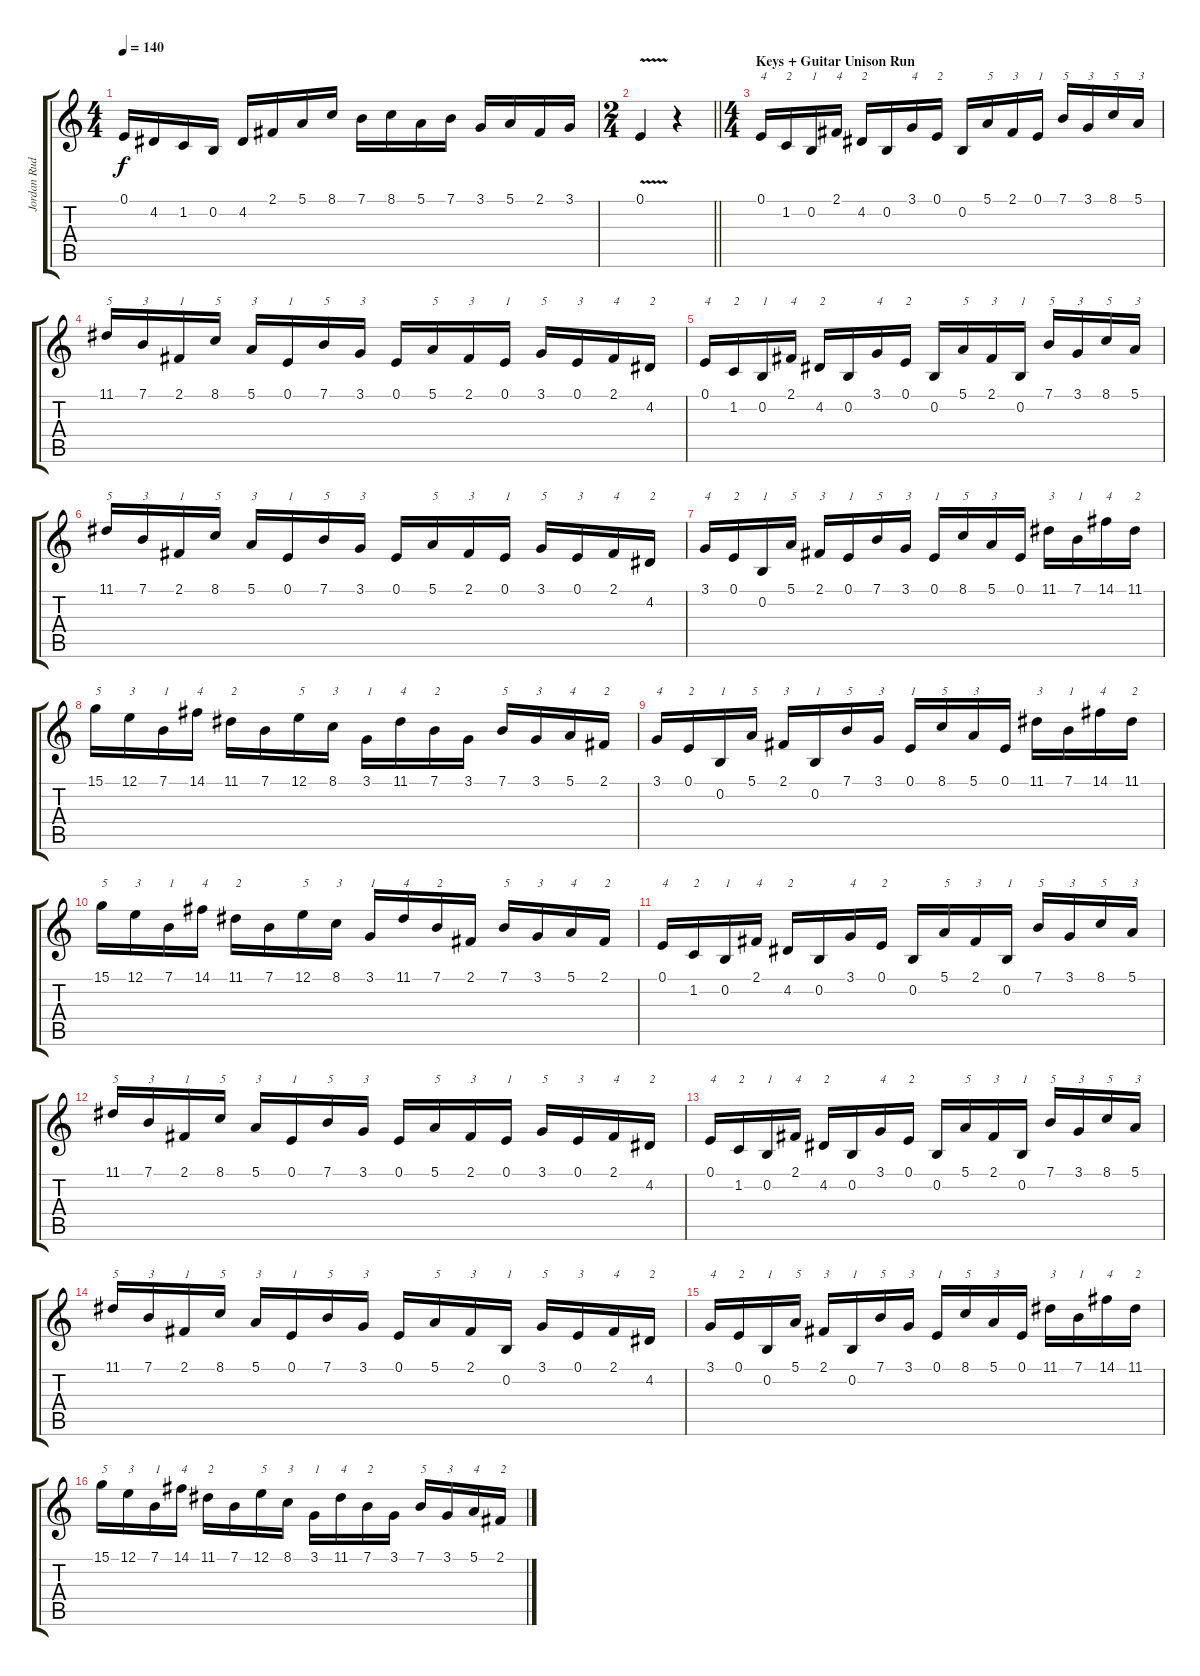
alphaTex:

\track ("Jordan Rudess - Overdub 1" "Jordan Rud") {instrument synthstrings1}
\staff {score tabs}
\tuning (E4 B3 G3 D3 A2 E2) {hide}
\ts (4 4)
\tempo 140
\clef g2
\ks c
0.1.16{dy f} 4.2.16 1.2.16 0.2.16 4.2.16 2.1.16 5.1.16 8.1.16 7.1.16 8.1.16 5.1.16 7.1.16 3.1.16 5.1.16 2.1.16 3.1.16 |
\ts (2 4)
\barLineRight lightlight
0.1{v}.4 r.4 |
\ts (4 4)
\section ("" "Keys + Guitar Unison Run")
0.1.16{txt "4"} 1.2.16{txt "2"} 0.2.16{txt "1"} 2.1.16{txt "4"} 4.2.16{txt "2"} 0.2.16 3.1.16{txt "4"} 0.1.16{txt "2"} 0.2.16 5.1.16{txt "5"} 2.1.16{txt "3"} 0.1.16{txt "1"} 7.1.16{txt "5"} 3.1.16{txt "3"} 8.1.16{txt "5"} 5.1.16{txt "3"} |
11.1.16{txt "5"} 7.1.16{txt "3"} 2.1.16{txt "1"} 8.1.16{txt "5"} 5.1.16{txt "3"} 0.1.16{txt "1"} 7.1.16{txt "5"} 3.1.16{txt "3"} 0.1.16 5.1.16{txt "5"} 2.1.16{txt "3"} 0.1.16{txt "1"} 3.1.16{txt "5"} 0.1.16{txt "3"} 2.1.16{txt "4"} 4.2.16{txt "2"} |
0.1.16{txt "4"} 1.2.16{txt "2"} 0.2.16{txt "1"} 2.1.16{txt "4"} 4.2.16{txt "2"} 0.2.16 3.1.16{txt "4"} 0.1.16{txt "2"} 0.2.16 5.1.16{txt "5"} 2.1.16{txt "3"} 0.2.16{txt "1"} 7.1.16{txt "5"} 3.1.16{txt "3"} 8.1.16{txt "5"} 5.1.16{txt "3"} |
11.1.16{txt "5"} 7.1.16{txt "3"} 2.1.16{txt "1"} 8.1.16{txt "5"} 5.1.16{txt "3"} 0.1.16{txt "1"} 7.1.16{txt "5"} 3.1.16{txt "3"} 0.1.16 5.1.16{txt "5"} 2.1.16{txt "3"} 0.1.16{txt "1"} 3.1.16{txt "5"} 0.1.16{txt "3"} 2.1.16{txt "4"} 4.2.16{txt "2"} |
3.1.16{txt "4"} 0.1.16{txt "2"} 0.2.16{txt "1"} 5.1.16{txt "5"} 2.1.16{txt "3"} 0.1.16{txt "1"} 7.1.16{txt "5"} 3.1.16{txt "3"} 0.1.16{txt "1"} 8.1.16{txt "5"} 5.1.16{txt "3"} 0.1.16 11.1.16{txt "3"} 7.1.16{txt "1"} 14.1.16{txt "4"} 11.1.16{txt "2"} |
15.1.16{txt "5"} 12.1.16{txt "3"} 7.1.16{txt "1"} 14.1.16{txt "4"} 11.1.16{txt "2"} 7.1.16 12.1.16{txt "5"} 8.1.16{txt "3"} 3.1.16{txt "1"} 11.1.16{txt "4"} 7.1.16{txt "2"} 3.1.16 7.1.16{txt "5"} 3.1.16{txt "3"} 5.1.16{txt "4"} 2.1.16{txt "2"} |
3.1.16{txt "4"} 0.1.16{txt "2"} 0.2.16{txt "1"} 5.1.16{txt "5"} 2.1.16{txt "3"} 0.2.16{txt "1"} 7.1.16{txt "5"} 3.1.16{txt "3"} 0.1.16{txt "1"} 8.1.16{txt "5"} 5.1.16{txt "3"} 0.1.16 11.1.16{txt "3"} 7.1.16{txt "1"} 14.1.16{txt "4"} 11.1.16{txt "2"} |
15.1.16{txt "5"} 12.1.16{txt "3"} 7.1.16{txt "1"} 14.1.16{txt "4"} 11.1.16{txt "2"} 7.1.16 12.1.16{txt "5"} 8.1.16{txt "3"} 3.1.16{txt "1"} 11.1.16{txt "4"} 7.1.16{txt "2"} 2.1.16 7.1.16{txt "5"} 3.1.16{txt "3"} 5.1.16{txt "4"} 2.1.16{txt "2"} |
0.1.16{txt "4"} 1.2.16{txt "2"} 0.2.16{txt "1"} 2.1.16{txt "4"} 4.2.16{txt "2"} 0.2.16 3.1.16{txt "4"} 0.1.16{txt "2"} 0.2.16 5.1.16{txt "5"} 2.1.16{txt "3"} 0.2.16{txt "1"} 7.1.16{txt "5"} 3.1.16{txt "3"} 8.1.16{txt "5"} 5.1.16{txt "3"} |
11.1.16{txt "5"} 7.1.16{txt "3"} 2.1.16{txt "1"} 8.1.16{txt "5"} 5.1.16{txt "3"} 0.1.16{txt "1"} 7.1.16{txt "5"} 3.1.16{txt "3"} 0.1.16 5.1.16{txt "5"} 2.1.16{txt "3"} 0.1.16{txt "1"} 3.1.16{txt "5"} 0.1.16{txt "3"} 2.1.16{txt "4"} 4.2.16{txt "2"} |
0.1.16{txt "4"} 1.2.16{txt "2"} 0.2.16{txt "1"} 2.1.16{txt "4"} 4.2.16{txt "2"} 0.2.16 3.1.16{txt "4"} 0.1.16{txt "2"} 0.2.16 5.1.16{txt "5"} 2.1.16{txt "3"} 0.2.16{txt "1"} 7.1.16{txt "5"} 3.1.16{txt "3"} 8.1.16{txt "5"} 5.1.16{txt "3"} |
11.1.16{txt "5"} 7.1.16{txt "3"} 2.1.16{txt "1"} 8.1.16{txt "5"} 5.1.16{txt "3"} 0.1.16{txt "1"} 7.1.16{txt "5"} 3.1.16{txt "3"} 0.1.16 5.1.16{txt "5"} 2.1.16{txt "3"} 0.2.16{txt "1"} 3.1.16{txt "5"} 0.1.16{txt "3"} 2.1.16{txt "4"} 4.2.16{txt "2"} |
3.1.16{txt "4"} 0.1.16{txt "2"} 0.2.16{txt "1"} 5.1.16{txt "5"} 2.1.16{txt "3"} 0.2.16{txt "1"} 7.1.16{txt "5"} 3.1.16{txt "3"} 0.1.16{txt "1"} 8.1.16{txt "5"} 5.1.16{txt "3"} 0.1.16 11.1.16{txt "3"} 7.1.16{txt "1"} 14.1.16{txt "4"} 11.1.16{txt "2"} |
15.1.16{txt "5"} 12.1.16{txt "3"} 7.1.16{txt "1"} 14.1.16{txt "4"} 11.1.16{txt "2"} 7.1.16 12.1.16{txt "5"} 8.1.16{txt "3"} 3.1.16{txt "1"} 11.1.16{txt "4"} 7.1.16{txt "2"} 3.1.16 7.1.16{txt "5"} 3.1.16{txt "3"} 5.1.16{txt "4"} 2.1.16{txt "2"}
